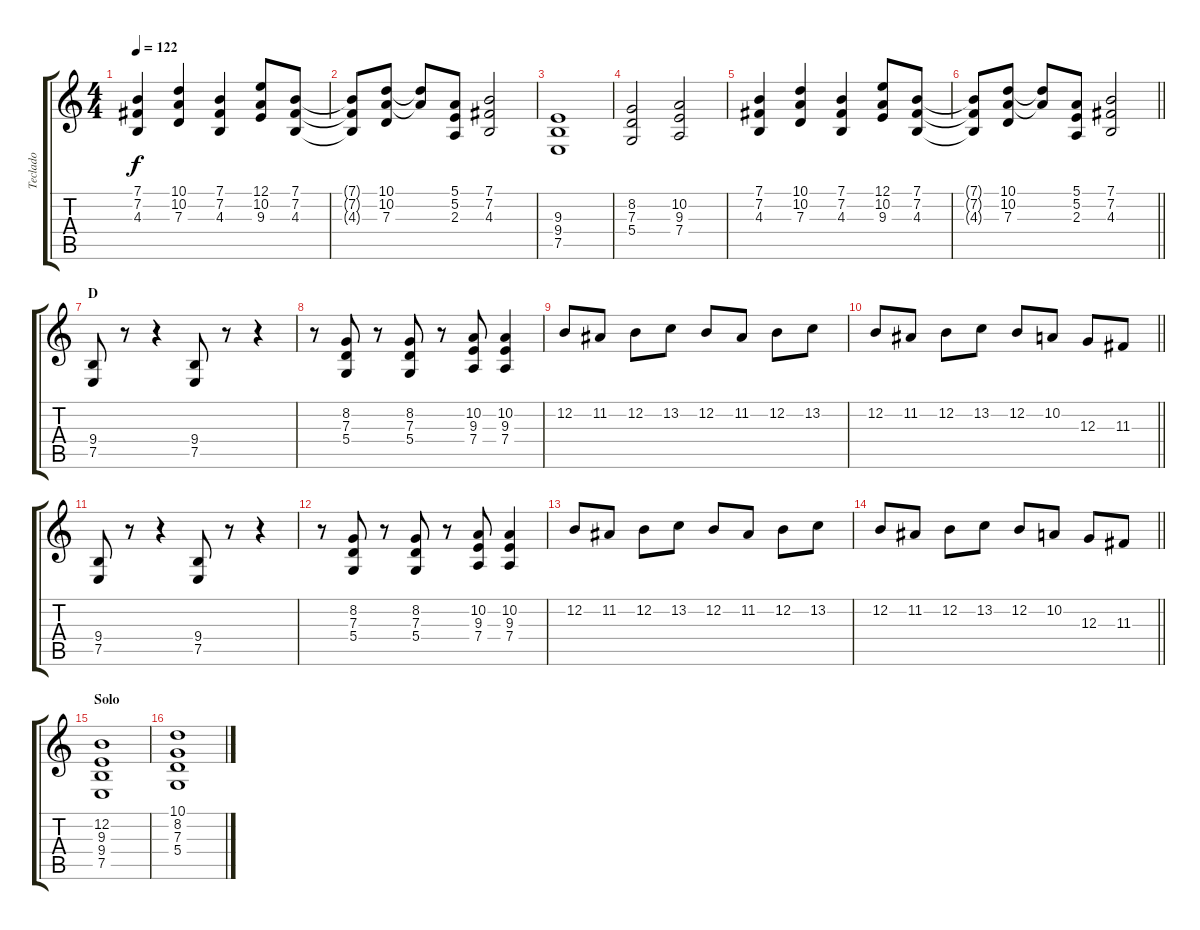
\track ("Teclado" "Teclado") {instrument stringensemble1}
\staff {score tabs}
\tuning (E4 B3 G3 D3 A2 E2) {hide}
\ts (4 4)
\tempo 122
\clef g2
\ks c
(7.1 7.2 4.3).4{dy f} (10.1 10.2 7.3).4 (7.1 7.2 4.3).4 (12.1 10.2 9.3).8 (7.1 7.2 4.3).8 |
(7.1{t} 7.2{t} 4.3{t}).8 (10.1 10.2 7.3).8 (10.1{t} 10.2{t}).8 (5.1 5.2 2.3).8 (7.1 7.2 4.3).2 |
(9.3 9.4 7.5).1 |
(8.2 7.3 5.4).2 (10.2 9.3 7.4).2 |
(7.1 7.2 4.3).4 (10.1 10.2 7.3).4 (7.1 7.2 4.3).4 (12.1 10.2 9.3).8 (7.1 7.2 4.3).8 |
\barLineRight lightlight
(7.1{t} 7.2{t} 4.3{t}).8 (10.1 10.2 7.3).8 (10.1{t} 10.2{t}).8 (5.1 5.2 2.3).8 (7.1 7.2 4.3).2 |
\section ("" "D")
(9.4 7.5).8 r.8 r.4 (9.4 7.5).8 r.8 r.4 |
r.8 (8.2 7.3 5.4).8 r.8 (8.2 7.3 5.4).8 r.8 (10.2 9.3 7.4).8 (10.2 9.3 7.4).4 |
12.2.8 11.2.8 12.2.8 13.2.8 12.2.8 11.2.8 12.2.8 13.2.8 |
\barLineRight lightlight
12.2.8 11.2.8 12.2.8 13.2.8 12.2.8 10.2.8 12.3.8 11.3.8 |
(9.4 7.5).8 r.8 r.4 (9.4 7.5).8 r.8 r.4 |
r.8 (8.2 7.3 5.4).8 r.8 (8.2 7.3 5.4).8 r.8 (10.2 9.3 7.4).8 (10.2 9.3 7.4).4 |
12.2.8 11.2.8 12.2.8 13.2.8 12.2.8 11.2.8 12.2.8 13.2.8 |
\barLineRight lightlight
12.2.8 11.2.8 12.2.8 13.2.8 12.2.8 10.2.8 12.3.8 11.3.8 |
\section ("" "Solo")
(12.2 9.3 9.4 7.5).1 |
(10.1 8.2 7.3 5.4).1
